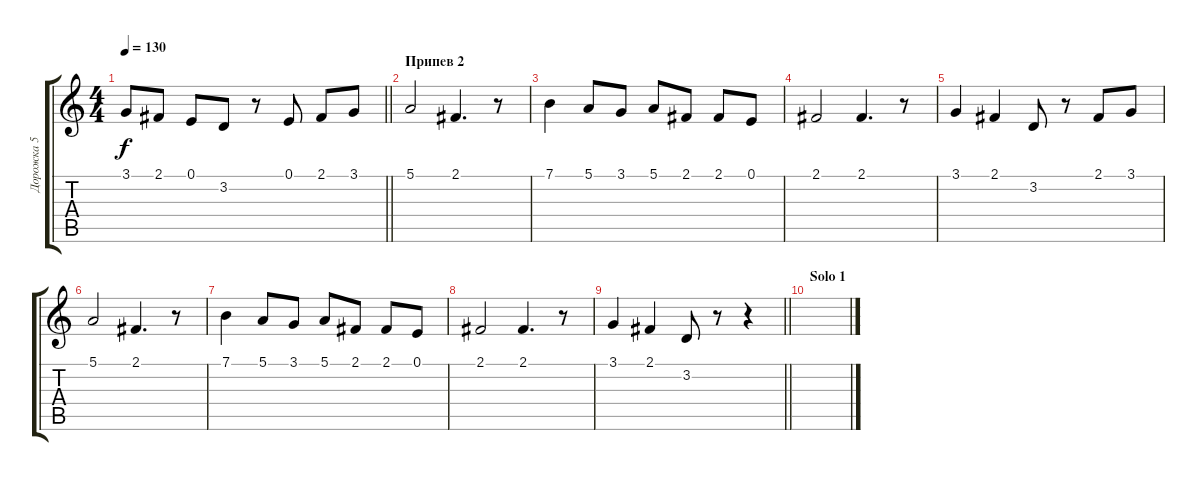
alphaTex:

\track ("Дорожка 5" "Дорожка 5") {instrument bassoon}
\staff {score tabs}
\tuning (E4 B3 G3 D3 A2 E2) {hide}
\ts (4 4)
\tempo 130
\clef g2
\barLineRight lightlight
\ks c
3.1.8{dy f} 2.1.8 0.1.8 3.2.8 r.8 0.1.8 2.1.8 3.1.8 |
\section ("" "Припев 2")
5.1.2 2.1.4{d} r.8 |
7.1.4 5.1.8 3.1.8 5.1.8 2.1.8 2.1.8 0.1.8 |
2.1.2 2.1.4{d} r.8 |
3.1.4 2.1.4 3.2.8 r.8 2.1.8 3.1.8 |
5.1.2 2.1.4{d} r.8 |
7.1.4 5.1.8 3.1.8 5.1.8 2.1.8 2.1.8 0.1.8 |
2.1.2 2.1.4{d} r.8 |
\barLineRight lightlight
3.1.4 2.1.4 3.2.8 r.8 r.4 |
\section ("" "Solo 1")
